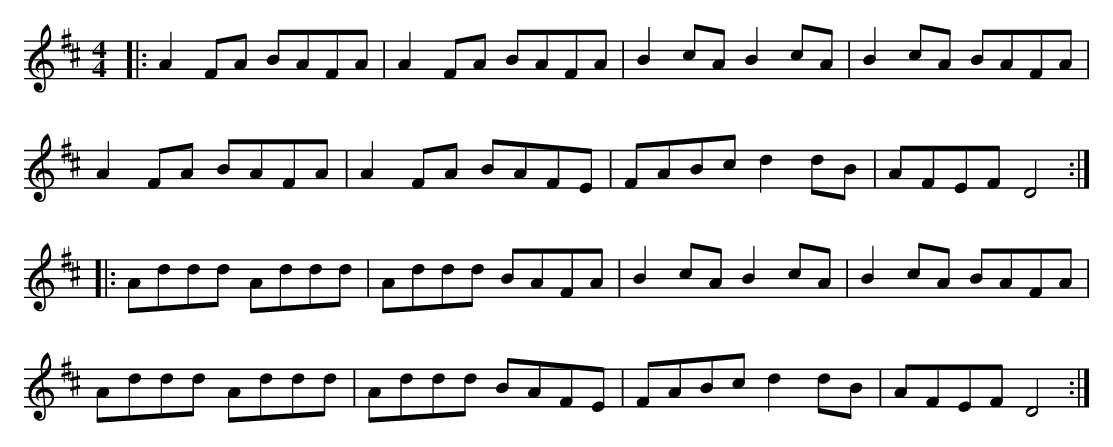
X:1
M:4/4
K:D
|:A2FA BAFA|A2FA BAFA|B2cA B2cA|B2cA BAFA|
A2FA BAFA|A2FA BAFE|FABc d2dB|AFEF D4:|
|:Addd Addd|Addd BAFA|B2cA B2cA|B2cA BAFA|
Addd Addd|Addd BAFE|FABc d2dB|AFEF D4:|
